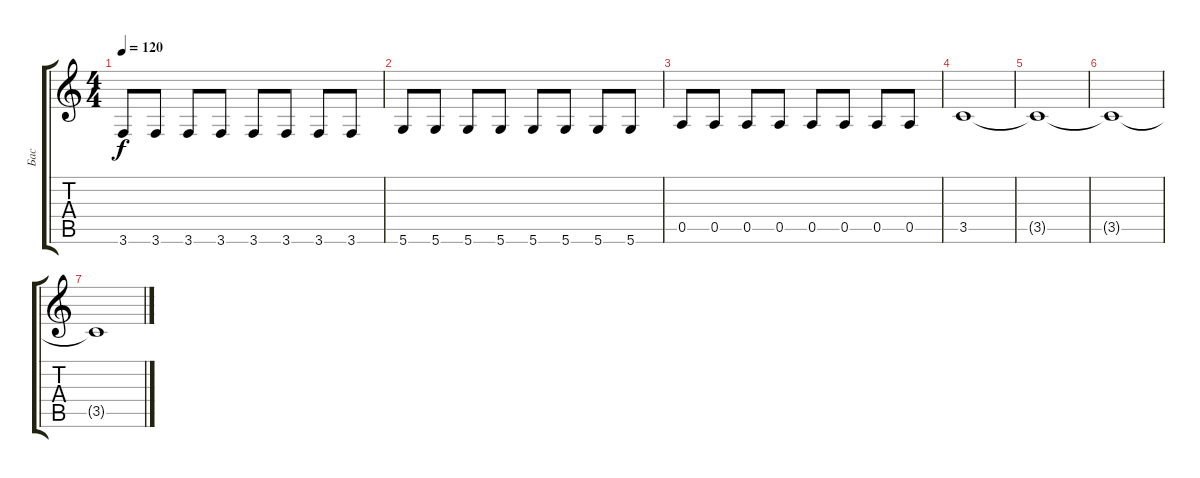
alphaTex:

\track ("Бас" "Бас") {instrument electricbassfinger}
\staff {score tabs}
\tuning (E4 B3 G3 D3 A2 D2) {hide}
\ts (4 4)
\tempo 120
\clef g2
\ks c
3.6.8{dy f} 3.6.8 3.6.8 3.6.8 3.6.8 3.6.8 3.6.8 3.6.8 |
5.6.8 5.6.8 5.6.8 5.6.8 5.6.8 5.6.8 5.6.8 5.6.8 |
0.5.8 0.5.8 0.5.8 0.5.8 0.5.8 0.5.8 0.5.8 0.5.8 |
3.5.1 |
3.5{t}.1 |
3.5{t}.1 |
3.5{t}.1
